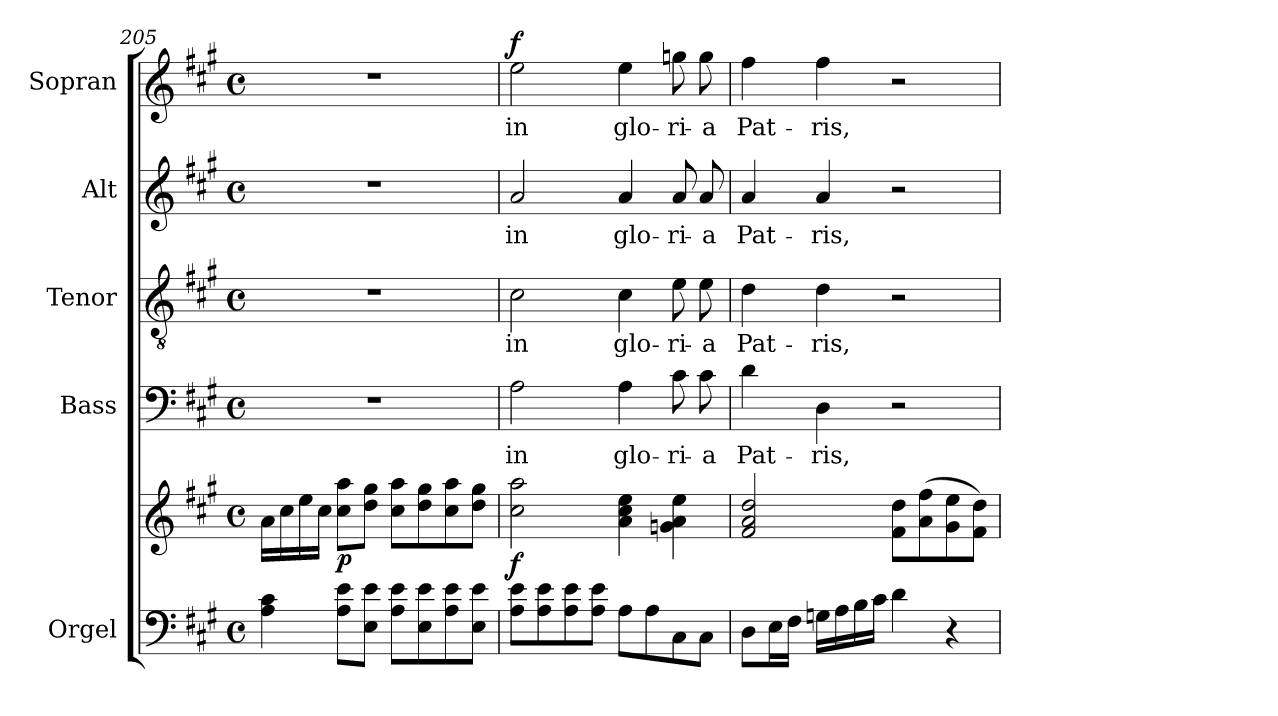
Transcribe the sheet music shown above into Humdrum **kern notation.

**kern	**kern	**dynam	**kern	**text	**kern	**text	**kern	**text	**kern	**text	**dynam
*part5	*part5	*part5	*part4	*part4	*part3	*part3	*part2	*part2	*part1	*part1	*part1
*staff6	*staff5	*staff5/6	*staff4	*staff4	*staff3	*staff3	*staff2	*staff2	*staff1	*staff1	*staff1
*I"Orgel	*	*	*I"Bass	*	*I"Tenor	*	*I"Alt	*	*I"Sopran	*	*
*I'Org.	*	*	*I'B.	*	*I'T.	*	*I'A.	*	*I'S.	*	*
!!LO:LB:g=z
*clefF4	*clefG2	*	*clefF4	*	*clefGv2	*	*clefG2	*	*clefG2	*	*
*k[f#c#g#]	*k[f#c#g#]	*	*k[f#c#g#]	*	*k[f#c#g#]	*	*k[f#c#g#]	*	*k[f#c#g#]	*	*
*A:	*A:	*	*A:	*	*A:	*	*A:	*	*A:	*	*
*M4/4	*M4/4	*	*M4/4	*	*M4/4	*	*M4/4	*	*M4/4	*	*
*met(c)	*met(c)	*	*met(c)	*	*met(c)	*	*met(c)	*	*met(c)	*	*
=205	=205	=205	=205	=205	=205	=205	=205	=205	=205	=205	=205
4A\ 4c#\	16a\LL	.	1r	.	1r	.	1r	.	1r	.	.
.	16cc#\	.	.	.	.	.	.	.	.	.	.
.	16ee\	.	.	.	.	.	.	.	.	.	.
.	16cc#\JJ	.	.	.	.	.	.	.	.	.	.
!	!	!LO:DY:b	!	!	!	!	!	!	!	!	!
8A\ 8e\L	8cc#\ 8aa\L	p	.	.	.	.	.	.	.	.	.
8E\ 8e\J	8dd\ 8gg#\J	.	.	.	.	.	.	.	.	.	.
8A\ 8e\L	8cc#\ 8aa\L	.	.	.	.	.	.	.	.	.	.
8E\ 8e\	8dd\ 8gg#\	.	.	.	.	.	.	.	.	.	.
8A\ 8e\	8cc#\ 8aa\	.	.	.	.	.	.	.	.	.	.
8E\ 8e\J	8dd\ 8gg#\J	.	.	.	.	.	.	.	.	.	.
=206	=206	=206	=206	=206	=206	=206	=206	=206	=206	=206	=206
!	!	!LO:DY:b	!	!LO:LY:b	!	!LO:LY:b	!	!LO:LY:b	!	!LO:LY:b	!LO:DY:a
8A\ 8e\L	2cc#\ 2aa\	f	2A\	in	2c#\	in	2a/	in	2ee\	in	f
8A\ 8e\	.	.	.	.	.	.	.	.	.	.	.
8A\ 8e\	.	.	.	.	.	.	.	.	.	.	.
8A\ 8e\J	.	.	.	.	.	.	.	.	.	.	.
!	!	!	!	!LO:LY:b	!	!LO:LY:b	!	!LO:LY:b	!	!LO:LY:b	!
8A\L	4a\ 4cc#\ 4ee\	.	4A\	glo-	4c#\	glo-	4a/	glo-	4ee\	glo-	.
8A\	.	.	.	.	.	.	.	.	.	.	.
!	!	!	!	!LO:LY:b	!	!LO:LY:b	!	!LO:LY:b	!	!LO:LY:b	!
8C#\	4gn\ 4a\ 4ee\	.	8c#\	-ri-	8e\	-ri-	8a/	-ri-	8ggn\	-ri-	.
!	!	!	!	!LO:LY:b	!	!LO:LY:b	!	!LO:LY:b	!	!LO:LY:b	!
8C#\J	.	.	8c#\	-a	8e\	-a	8a/	-a	8gg\	-a	.
=207	=207	=207	=207	=207	=207	=207	=207	=207	=207	=207	=207
!	!	!	!	!LO:LY:b	!	!LO:LY:b	!	!LO:LY:b	!	!LO:LY:b	!
8D\L	2f#/ 2a/ 2dd/	.	4d\	Pat-	4d\	Pat-	4a/	Pat-	4ff#\	Pat-	.
16E\L	.	.	.	.	.	.	.	.	.	.	.
16F#\JJ	.	.	.	.	.	.	.	.	.	.	.
!	!	!	!	!LO:LY:b	!	!LO:LY:b	!	!LO:LY:b	!	!LO:LY:b	!
16Gn\LL	.	.	4D\	-ris,	4d\	-ris,	4a/	-ris,	4ff#\	-ris,	.
16A\	.	.	.	.	.	.	.	.	.	.	.
16B\	.	.	.	.	.	.	.	.	.	.	.
16c#\JJ	.	.	.	.	.	.	.	.	.	.	.
4d\	8f#\ 8dd\L	.	2r	.	2r	.	2r	.	2r	.	.
.	(>8a\ 8ff#\	.	.	.	.	.	.	.	.	.	.
4r	8g#\ 8ee\	.	.	.	.	.	.	.	.	.	.
.	8f#\ 8dd\J)	.	.	.	.	.	.	.	.	.	.
=	=	=	=	=	=	=	=	=	=	=	=
*-	*-	*-	*-	*-	*-	*-	*-	*-	*-	*-	*-
